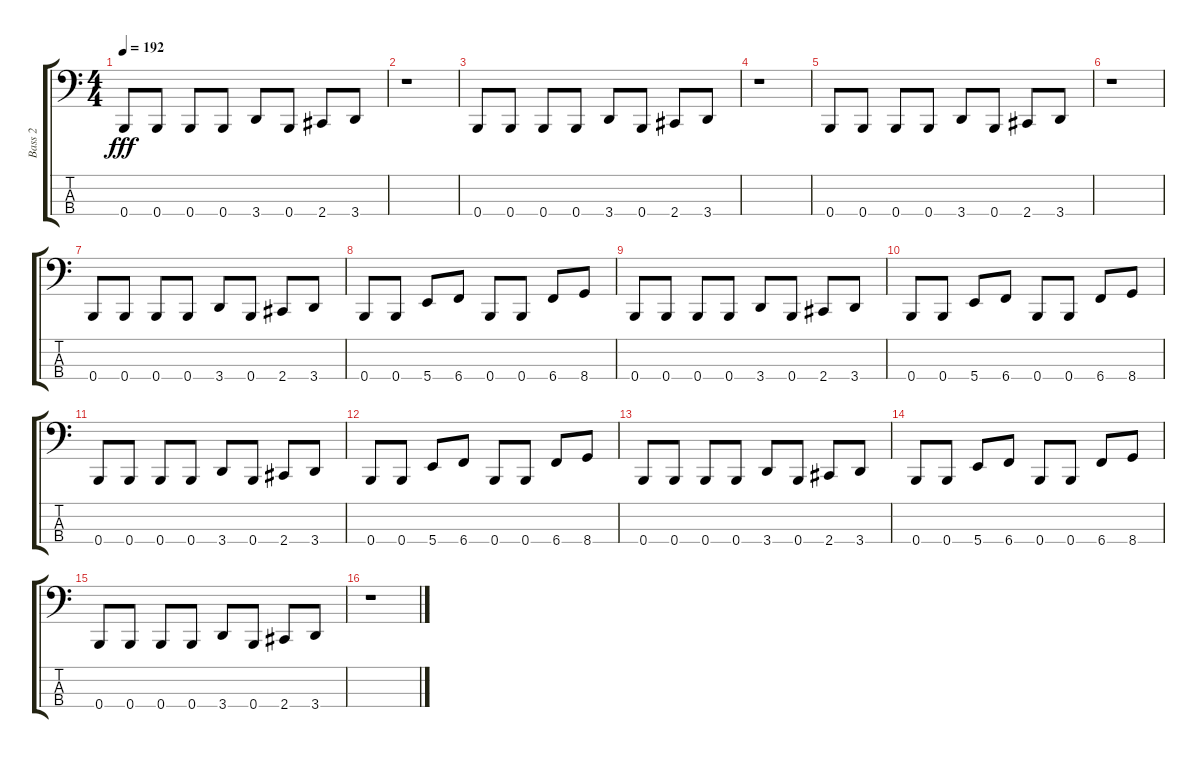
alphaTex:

\track ("Bass 2" "Bass 2") {instrument electricbasspick}
\staff {score tabs}
\tuning (E2 B1 Gb1 B0) {hide}
\ts (4 4)
\tempo 192
\clef f4
\ks c
0.4.8{dy fff} 0.4.8 0.4.8 0.4.8 3.4.8 0.4.8 2.4.8 3.4.8 |
r.1 |
0.4.8 0.4.8 0.4.8 0.4.8 3.4.8 0.4.8 2.4.8 3.4.8 |
r.1 |
0.4.8 0.4.8 0.4.8 0.4.8 3.4.8 0.4.8 2.4.8 3.4.8 |
r.1 |
0.4.8 0.4.8 0.4.8 0.4.8 3.4.8 0.4.8 2.4.8 3.4.8 |
0.4.8 0.4.8 5.4.8 6.4.8 0.4.8 0.4.8 6.4.8 8.4.8 |
0.4.8 0.4.8 0.4.8 0.4.8 3.4.8 0.4.8 2.4.8 3.4.8 |
0.4.8 0.4.8 5.4.8 6.4.8 0.4.8 0.4.8 6.4.8 8.4.8 |
0.4.8 0.4.8 0.4.8 0.4.8 3.4.8 0.4.8 2.4.8 3.4.8 |
0.4.8 0.4.8 5.4.8 6.4.8 0.4.8 0.4.8 6.4.8 8.4.8 |
0.4.8 0.4.8 0.4.8 0.4.8 3.4.8 0.4.8 2.4.8 3.4.8 |
0.4.8 0.4.8 5.4.8 6.4.8 0.4.8 0.4.8 6.4.8 8.4.8 |
0.4.8 0.4.8 0.4.8 0.4.8 3.4.8 0.4.8 2.4.8 3.4.8 |
r.1
